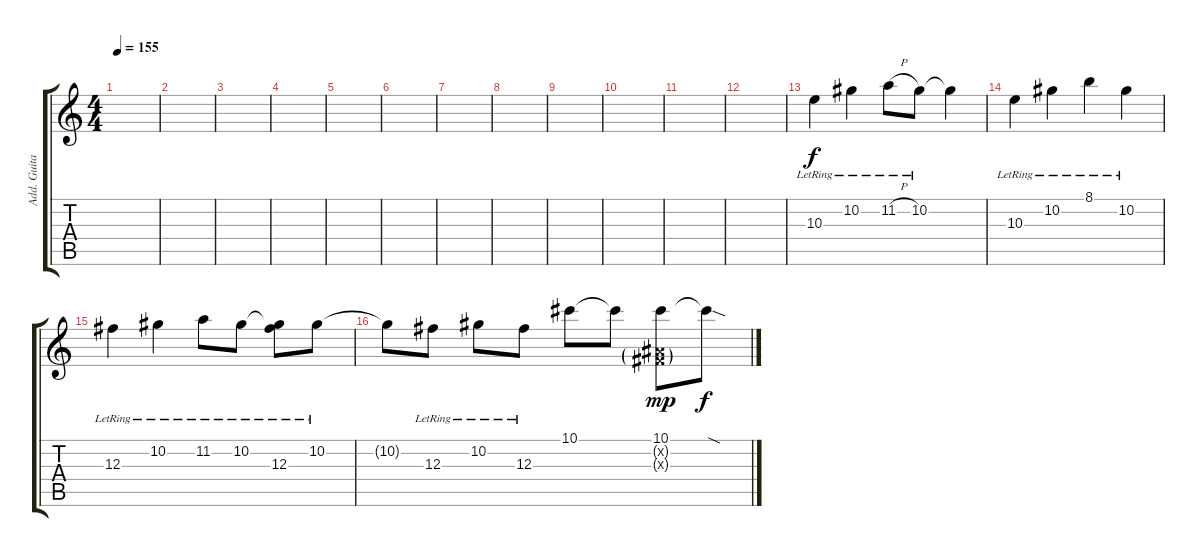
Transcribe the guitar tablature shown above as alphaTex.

\track ("Add. Guitar" "Add. Guita") {instrument acousticguitarnylon}
\staff {score tabs}
\tuning (Eb4 Bb3 Gb3 Db3 Ab2 Db2) {hide}
\ts (4 4)
\tempo 155
\clef g2
\ks c
|
|
|
|
|
|
|
|
|
|
|
|
10.3{lr}.4{instrument distortionguitar} 10.2{lr}.4 11.2{h lr}.8 10.2{lr}.8 10.2{t}.4 |
10.3{lr}.4 10.2{lr}.4 8.1{lr}.4 10.2{lr}.4 |
12.3{lr}.4 10.2{lr}.4 11.2{lr}.8 10.2{lr}.8 (10.2{t} 12.3{lr}).8 10.2{lr}.8 |
10.2{t}.8 12.3{lr}.8 10.2{lr}.8 12.3{lr}.8 10.1.8 10.1{t}.8 (10.1 0.2{g x} 0.3{g x}).8{dy mp} 10.1{sod t}.8{dy f}
